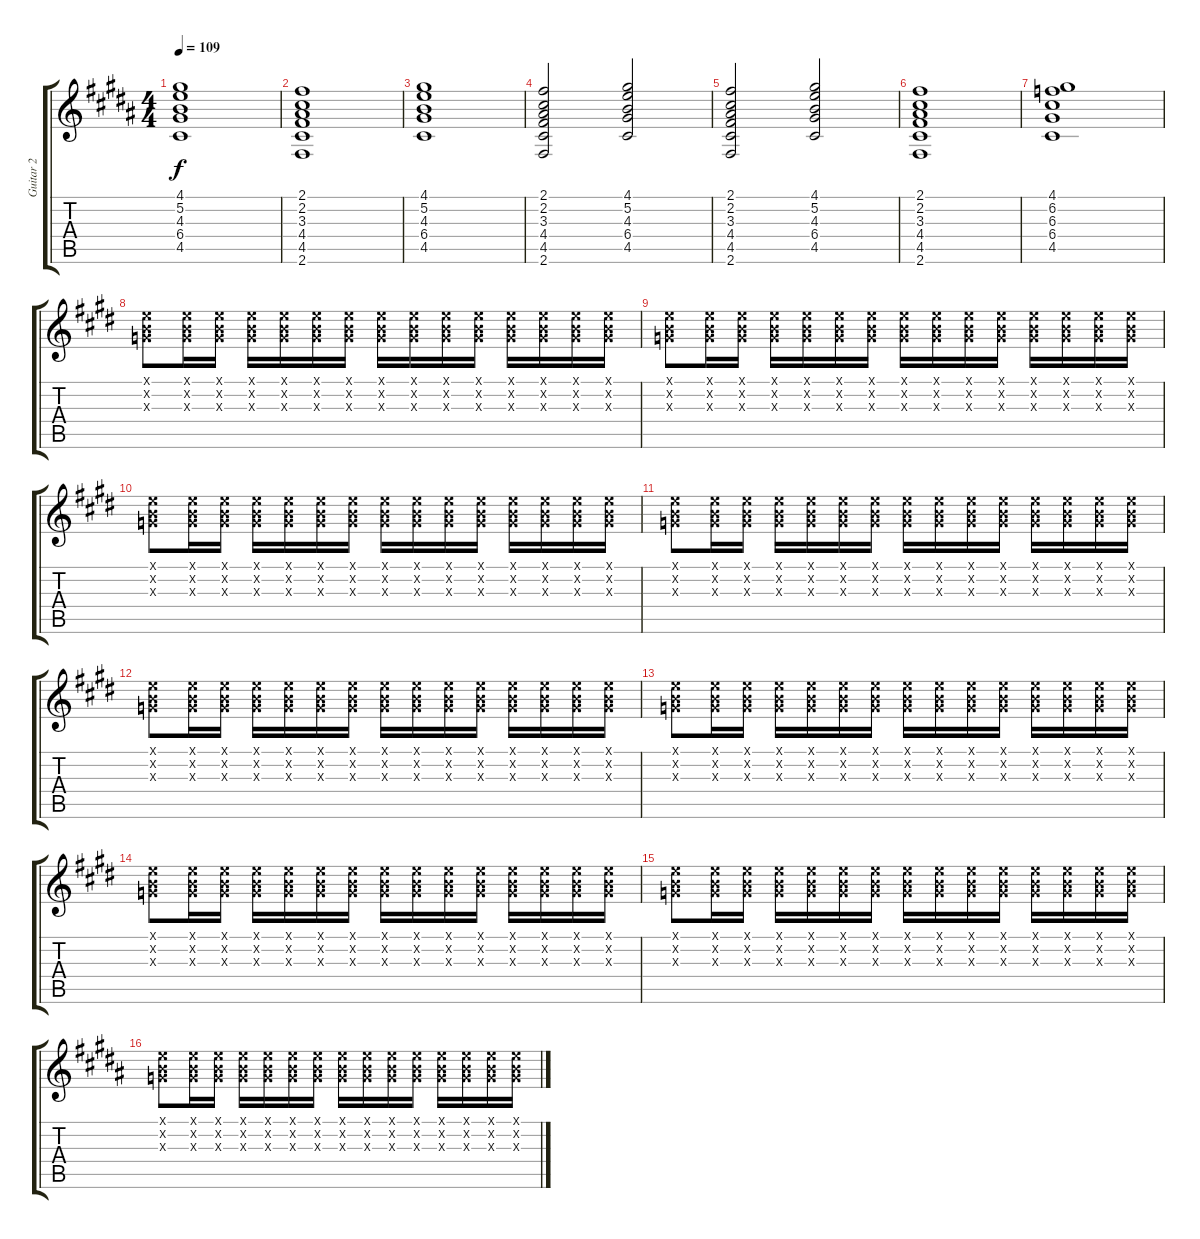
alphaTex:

\track ("Guitar 2" "Guitar 2") {instrument overdrivenguitar}
\staff {score tabs}
\tuning (E4 B3 G3 D3 A2 E2) {hide}
\ts (4 4)
\tempo 109
\clef g2
\ks b
(4.1 5.2 4.3 6.4 4.5).1{dy f} |
(2.1 2.2 3.3 4.4 4.5 2.6).1 |
(4.1 5.2 4.3 6.4 4.5).1 |
(2.1 2.2 3.3 4.4 4.5 2.6).2 (4.1 5.2 4.3 6.4 4.5).2 |
(2.1 2.2 3.3 4.4 4.5 2.6).2 (4.1 5.2 4.3 6.4 4.5).2 |
(2.1 2.2 3.3 4.4 4.5 2.6).1 |
(4.1 6.2 6.3 6.4 4.5).1 |
\ks e
(0.1{x} 0.2{x} 0.3{x}).8 (0.1{x} 0.2{x} 0.3{x}).16 (0.1{x} 0.2{x} 0.3{x}).16 (0.1{x} 0.2{x} 0.3{x}).16 (0.1{x} 0.2{x} 0.3{x}).16 (0.1{x} 0.2{x} 0.3{x}).16 (0.1{x} 0.2{x} 0.3{x}).16 (0.1{x} 0.2{x} 0.3{x}).16 (0.1{x} 0.2{x} 0.3{x}).16 (0.1{x} 0.2{x} 0.3{x}).16 (0.1{x} 0.2{x} 0.3{x}).16 (0.1{x} 0.2{x} 0.3{x}).16 (0.1{x} 0.2{x} 0.3{x}).16 (0.1{x} 0.2{x} 0.3{x}).16 (0.1{x} 0.2{x} 0.3{x}).16 |
(0.1{x} 0.2{x} 0.3{x}).8 (0.1{x} 0.2{x} 0.3{x}).16 (0.1{x} 0.2{x} 0.3{x}).16 (0.1{x} 0.2{x} 0.3{x}).16 (0.1{x} 0.2{x} 0.3{x}).16 (0.1{x} 0.2{x} 0.3{x}).16 (0.1{x} 0.2{x} 0.3{x}).16 (0.1{x} 0.2{x} 0.3{x}).16 (0.1{x} 0.2{x} 0.3{x}).16 (0.1{x} 0.2{x} 0.3{x}).16 (0.1{x} 0.2{x} 0.3{x}).16 (0.1{x} 0.2{x} 0.3{x}).16 (0.1{x} 0.2{x} 0.3{x}).16 (0.1{x} 0.2{x} 0.3{x}).16 (0.1{x} 0.2{x} 0.3{x}).16 |
(0.1{x} 0.2{x} 0.3{x}).8 (0.1{x} 0.2{x} 0.3{x}).16 (0.1{x} 0.2{x} 0.3{x}).16 (0.1{x} 0.2{x} 0.3{x}).16 (0.1{x} 0.2{x} 0.3{x}).16 (0.1{x} 0.2{x} 0.3{x}).16 (0.1{x} 0.2{x} 0.3{x}).16 (0.1{x} 0.2{x} 0.3{x}).16 (0.1{x} 0.2{x} 0.3{x}).16 (0.1{x} 0.2{x} 0.3{x}).16 (0.1{x} 0.2{x} 0.3{x}).16 (0.1{x} 0.2{x} 0.3{x}).16 (0.1{x} 0.2{x} 0.3{x}).16 (0.1{x} 0.2{x} 0.3{x}).16 (0.1{x} 0.2{x} 0.3{x}).16 |
(0.1{x} 0.2{x} 0.3{x}).8 (0.1{x} 0.2{x} 0.3{x}).16 (0.1{x} 0.2{x} 0.3{x}).16 (0.1{x} 0.2{x} 0.3{x}).16 (0.1{x} 0.2{x} 0.3{x}).16 (0.1{x} 0.2{x} 0.3{x}).16 (0.1{x} 0.2{x} 0.3{x}).16 (0.1{x} 0.2{x} 0.3{x}).16 (0.1{x} 0.2{x} 0.3{x}).16 (0.1{x} 0.2{x} 0.3{x}).16 (0.1{x} 0.2{x} 0.3{x}).16 (0.1{x} 0.2{x} 0.3{x}).16 (0.1{x} 0.2{x} 0.3{x}).16 (0.1{x} 0.2{x} 0.3{x}).16 (0.1{x} 0.2{x} 0.3{x}).16 |
(0.1{x} 0.2{x} 0.3{x}).8 (0.1{x} 0.2{x} 0.3{x}).16 (0.1{x} 0.2{x} 0.3{x}).16 (0.1{x} 0.2{x} 0.3{x}).16 (0.1{x} 0.2{x} 0.3{x}).16 (0.1{x} 0.2{x} 0.3{x}).16 (0.1{x} 0.2{x} 0.3{x}).16 (0.1{x} 0.2{x} 0.3{x}).16 (0.1{x} 0.2{x} 0.3{x}).16 (0.1{x} 0.2{x} 0.3{x}).16 (0.1{x} 0.2{x} 0.3{x}).16 (0.1{x} 0.2{x} 0.3{x}).16 (0.1{x} 0.2{x} 0.3{x}).16 (0.1{x} 0.2{x} 0.3{x}).16 (0.1{x} 0.2{x} 0.3{x}).16 |
(0.1{x} 0.2{x} 0.3{x}).8 (0.1{x} 0.2{x} 0.3{x}).16 (0.1{x} 0.2{x} 0.3{x}).16 (0.1{x} 0.2{x} 0.3{x}).16 (0.1{x} 0.2{x} 0.3{x}).16 (0.1{x} 0.2{x} 0.3{x}).16 (0.1{x} 0.2{x} 0.3{x}).16 (0.1{x} 0.2{x} 0.3{x}).16 (0.1{x} 0.2{x} 0.3{x}).16 (0.1{x} 0.2{x} 0.3{x}).16 (0.1{x} 0.2{x} 0.3{x}).16 (0.1{x} 0.2{x} 0.3{x}).16 (0.1{x} 0.2{x} 0.3{x}).16 (0.1{x} 0.2{x} 0.3{x}).16 (0.1{x} 0.2{x} 0.3{x}).16 |
(0.1{x} 0.2{x} 0.3{x}).8 (0.1{x} 0.2{x} 0.3{x}).16 (0.1{x} 0.2{x} 0.3{x}).16 (0.1{x} 0.2{x} 0.3{x}).16 (0.1{x} 0.2{x} 0.3{x}).16 (0.1{x} 0.2{x} 0.3{x}).16 (0.1{x} 0.2{x} 0.3{x}).16 (0.1{x} 0.2{x} 0.3{x}).16 (0.1{x} 0.2{x} 0.3{x}).16 (0.1{x} 0.2{x} 0.3{x}).16 (0.1{x} 0.2{x} 0.3{x}).16 (0.1{x} 0.2{x} 0.3{x}).16 (0.1{x} 0.2{x} 0.3{x}).16 (0.1{x} 0.2{x} 0.3{x}).16 (0.1{x} 0.2{x} 0.3{x}).16 |
(0.1{x} 0.2{x} 0.3{x}).8 (0.1{x} 0.2{x} 0.3{x}).16 (0.1{x} 0.2{x} 0.3{x}).16 (0.1{x} 0.2{x} 0.3{x}).16 (0.1{x} 0.2{x} 0.3{x}).16 (0.1{x} 0.2{x} 0.3{x}).16 (0.1{x} 0.2{x} 0.3{x}).16 (0.1{x} 0.2{x} 0.3{x}).16 (0.1{x} 0.2{x} 0.3{x}).16 (0.1{x} 0.2{x} 0.3{x}).16 (0.1{x} 0.2{x} 0.3{x}).16 (0.1{x} 0.2{x} 0.3{x}).16 (0.1{x} 0.2{x} 0.3{x}).16 (0.1{x} 0.2{x} 0.3{x}).16 (0.1{x} 0.2{x} 0.3{x}).16 |
\ks b
(0.1{x} 0.2{x} 0.3{x}).8 (0.1{x} 0.2{x} 0.3{x}).16 (0.1{x} 0.2{x} 0.3{x}).16 (0.1{x} 0.2{x} 0.3{x}).16 (0.1{x} 0.2{x} 0.3{x}).16 (0.1{x} 0.2{x} 0.3{x}).16 (0.1{x} 0.2{x} 0.3{x}).16 (0.1{x} 0.2{x} 0.3{x}).16 (0.1{x} 0.2{x} 0.3{x}).16 (0.1{x} 0.2{x} 0.3{x}).16 (0.1{x} 0.2{x} 0.3{x}).16 (0.1{x} 0.2{x} 0.3{x}).16 (0.1{x} 0.2{x} 0.3{x}).16 (0.1{x} 0.2{x} 0.3{x}).16 (0.1{x} 0.2{x} 0.3{x}).16
